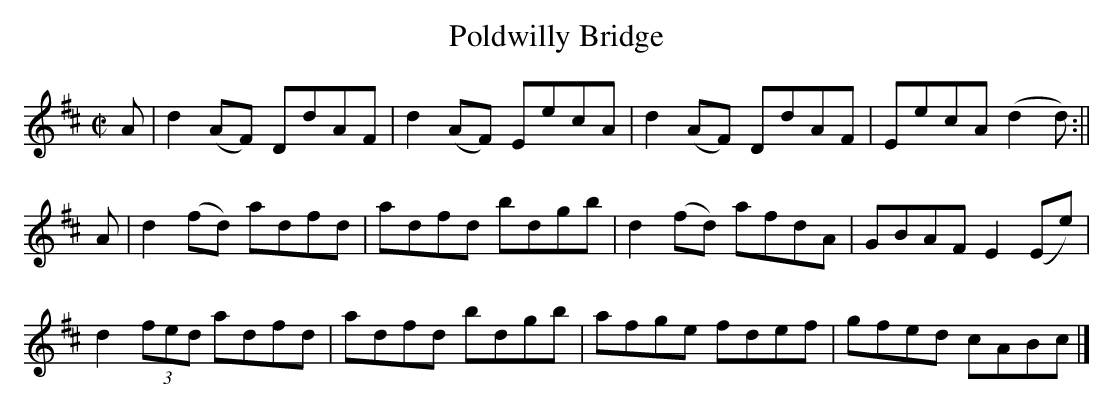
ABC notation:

X:1
T:Poldwilly Bridge
M:C|
L:1/8
K:D
A|d2 (AF) DdAF|d2 (AF) EecA|d2 (AF) DdAF|EecA (d2d):||
A|d2 (fd) adfd|adfd bdgb|d2 (fd) afdA|GBAF E2 (Ee)|
d2 (3fed adfd|adfd bdgb|afge fdef|gfed cABc|]
